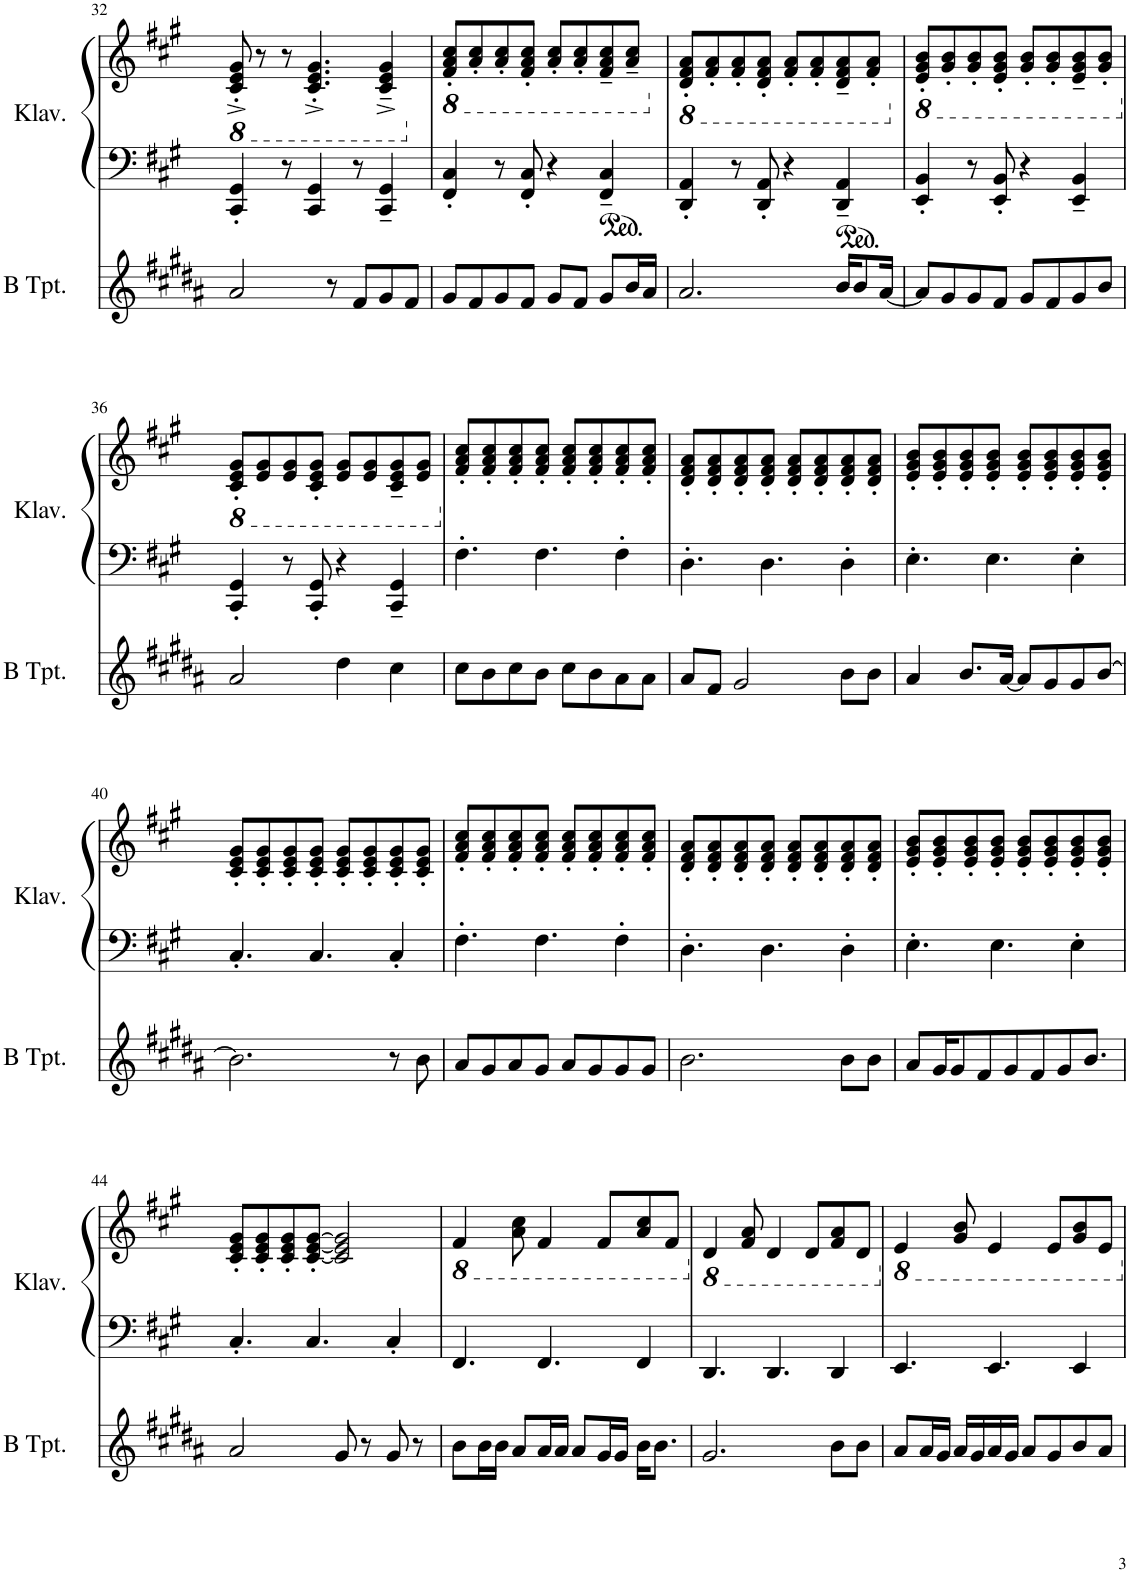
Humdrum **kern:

**kern	**kern	**kern
*part2	*part1	*part1
*staff3	*staff2	*staff1
*I"Trompete in B	*I"Klavier	*
*	*I'Klav.	*
!!LO:PB:g=z
*clefG2	*clefF4	*clefG2
*Trd1c2	*	*
*k[f#c#g#d#a#]	*k[f#c#g#]	*k[f#c#g#]
*M4/4	*M4/4	*M4/4
*	*	*8ba
=32	=32	=32
2a#/	4CC#/' 4GG#/'	8C#/'^ 8E/'^ 8G#/'^
.	.	8r
.	8r	8r
.	4CC#/ 4GG#/	4.C#/'^ 4.E/'^ 4.G#/'^
8r	.	.
8f#/L	8r	.
8g#/	4CC#/~ 4GG#/~	4C#/~^ 4E/~^ 4G#/~^
8f#/J	.	.
=33	=33	=33
*	*	*X8ba
*	*	*8ba
8g#/L	4FF#/' 4C#/'	8F#/' 8A/' 8c#/'L
8f#/	.	8A/' 8c#/'
8g#/	8r	8A/' 8c#/'
8f#/J	8FF#/' 8C#/'	8F#/' 8A/' 8c#/'J
8g#/L	4r	8A/' 8c#/'L
8f#/J	.	8A/' 8c#/'
8g#/L	4FF#/~ 4C#/~	8F#/~ 8A/~ 8c#/~
16b/L	.	8A/~ 8c#/~J
16a#/JJ	.	.
=34	=34	=34
*	*	*X8ba
*	*	*8ba
2.a#/	4DD/' 4AA/'	8D/' 8F#/' 8A/'L
.	.	8F#/' 8A/'
.	8r	8F#/' 8A/'
.	8DD/' 8AA/'	8D/' 8F#/' 8A/'J
.	4r	8F#/' 8A/'L
.	.	8F#/' 8A/'
16b/KL	4DD/~ 4AA/~	8D/~ 8F#/~ 8A/~
8b/	.	.
.	.	8F#/' 8A/'J
[16a#/Jk	.	.
=35	=35	=35
*	*	*X8ba
*	*	*8ba
8a#/L]	4EE/' 4BB/'	8E/' 8G#/' 8B/'L
8g#/	.	8G#/' 8B/'
8g#/	8r	8G#/' 8B/'
8f#/J	8EE/' 8BB/'	8E/' 8G#/' 8B/'J
8g#/L	4r	8G#/' 8B/'L
8f#/	.	8G#/' 8B/'
8g#/	4EE/~ 4BB/~	8E/~ 8G#/~ 8B/~
8b/J	.	8G#/' 8B/'J
!!LO:LB:g=z
=36	=36	=36
*	*	*X8ba
*	*	*8ba
2a#/	4CC#/' 4GG#/'	8C#/' 8E/' 8G#/'L
.	.	8E/ 8G#/
.	8r	8E/ 8G#/
.	8CC#/' 8GG#/'	8C#/' 8E/' 8G#/'J
4dd#\	4r	8E/ 8G#/L
.	.	8E/ 8G#/
4cc#\	4CC#/~ 4GG#/~	8C#/~ 8E/~ 8G#/~
.	.	8E/ 8G#/J
=37	=37	=37
*	*	*X8ba
8cc#\L	4.F#'\	8f#/' 8a/' 8cc#/'L
8b\	.	8f#/' 8a/' 8cc#/'
8cc#\	.	8f#/' 8a/' 8cc#/'
8b\J	4.F#\	8f#/' 8a/' 8cc#/'J
8cc#\L	.	8f#/' 8a/' 8cc#/'L
8b\	.	8f#/' 8a/' 8cc#/'
8a#\	4F#'\	8f#/' 8a/' 8cc#/'
8a#\J	.	8f#/' 8a/' 8cc#/'J
=38	=38	=38
8a#/L	4.D'\	8d/' 8f#/' 8a/'L
8f#/J	.	8d/' 8f#/' 8a/'
2g#/	.	8d/' 8f#/' 8a/'
.	4.D\	8d/' 8f#/' 8a/'J
.	.	8d/' 8f#/' 8a/'L
.	.	8d/' 8f#/' 8a/'
8b\L	4D'\	8d/' 8f#/' 8a/'
8b\J	.	8d/' 8f#/' 8a/'J
=39	=39	=39
4a#/	4.E'\	8e/' 8g#/' 8b/'L
.	.	8e/' 8g#/' 8b/'
8.b/L	.	8e/' 8g#/' 8b/'
.	4.E\	8e/' 8g#/' 8b/'J
[16a#/Jk	.	.
8a#/L]	.	8e/' 8g#/' 8b/'L
8g#/	.	8e/' 8g#/' 8b/'
8g#/	4E'\	8e/' 8g#/' 8b/'
[8b/J	.	8e/' 8g#/' 8b/'J
!!LO:LB:g=z
=40	=40	=40
2.b\]	4.C#'/	8c#/' 8e/' 8g#/'L
.	.	8c#/' 8e/' 8g#/'
.	.	8c#/' 8e/' 8g#/'
.	4.C#/	8c#/' 8e/' 8g#/'J
.	.	8c#/' 8e/' 8g#/'L
.	.	8c#/' 8e/' 8g#/'
8r	4C#'/	8c#/' 8e/' 8g#/'
8b\	.	8c#/' 8e/' 8g#/'J
=41	=41	=41
8a#/L	4.F#'\	8f#/' 8a/' 8cc#/'L
8g#/	.	8f#/' 8a/' 8cc#/'
8a#/	.	8f#/' 8a/' 8cc#/'
8g#/J	4.F#\	8f#/' 8a/' 8cc#/'J
8a#/L	.	8f#/' 8a/' 8cc#/'L
8g#/	.	8f#/' 8a/' 8cc#/'
8g#/	4F#'\	8f#/' 8a/' 8cc#/'
8g#/J	.	8f#/' 8a/' 8cc#/'J
=42	=42	=42
2.b\	4.D'\	8d/' 8f#/' 8a/'L
.	.	8d/' 8f#/' 8a/'
.	.	8d/' 8f#/' 8a/'
.	4.D\	8d/' 8f#/' 8a/'J
.	.	8d/' 8f#/' 8a/'L
.	.	8d/' 8f#/' 8a/'
8b\L	4D'\	8d/' 8f#/' 8a/'
8b\J	.	8d/' 8f#/' 8a/'J
=43	=43	=43
8a#/L	4.E'\	8e/' 8g#/' 8b/'L
16g#/K	.	8e/' 8g#/' 8b/'
8g#/	.	.
.	.	8e/' 8g#/' 8b/'
8f#/	.	.
.	4.E\	8e/' 8g#/' 8b/'J
8g#/	.	.
.	.	8e/' 8g#/' 8b/'L
8f#/	.	.
.	.	8e/' 8g#/' 8b/'
8g#/	.	.
.	4E'\	8e/' 8g#/' 8b/'
8.b/J	.	.
.	.	8e/' 8g#/' 8b/'J
!!LO:LB:g=z
=44	=44	=44
2a#/	4.C#'/	8c#/' 8e/' 8g#/'L
.	.	8c#/' 8e/' 8g#/'
.	.	8c#/' 8e/' 8g#/'
.	4.C#/	[8c#/' [8e/' [8g#/'J
8g#/	.	2c#/] 2e/] 2g#/]
8r	.	.
8g#/	4C#'/	.
8r	.	.
=45	=45	=45
*	*	*8ba
8b\L	4.FF#/	4F#/
16b\L	.	.
16b\JJ	.	.
8a#/L	.	8A\ 8c#\
16a#/L	4.FF#/	4F#/
16a#/JJ	.	.
8a#/L	.	.
16g#/L	.	8F#/L
16g#/JJ	.	.
16b\KL	4FF#/	8A/ 8c#/
8.b\J	.	.
.	.	8F#/J
=46	=46	=46
*	*	*X8ba
*	*	*8ba
2.g#/	4.DD/	4D/
.	.	8F#/ 8A/
.	4.DD/	4D/
.	.	8D/L
8b\L	4DD/	8F#/ 8A/
8b\J	.	8D/J
=47	=47	=47
*	*	*X8ba
*	*	*8ba
8a#/L	4.EE/	4E/
16a#/L	.	.
16g#/JJ	.	.
16a#/LL	.	8G#/ 8B/
16g#/	.	.
16a#/	4.EE/	4E/
16g#/JJ	.	.
8a#/L	.	.
8g#/	.	8E/L
8b/	4EE/	8G#/ 8B/
8a#/J	.	8E/J
*	*	*X8ba
=	=	=
*-	*-	*-
